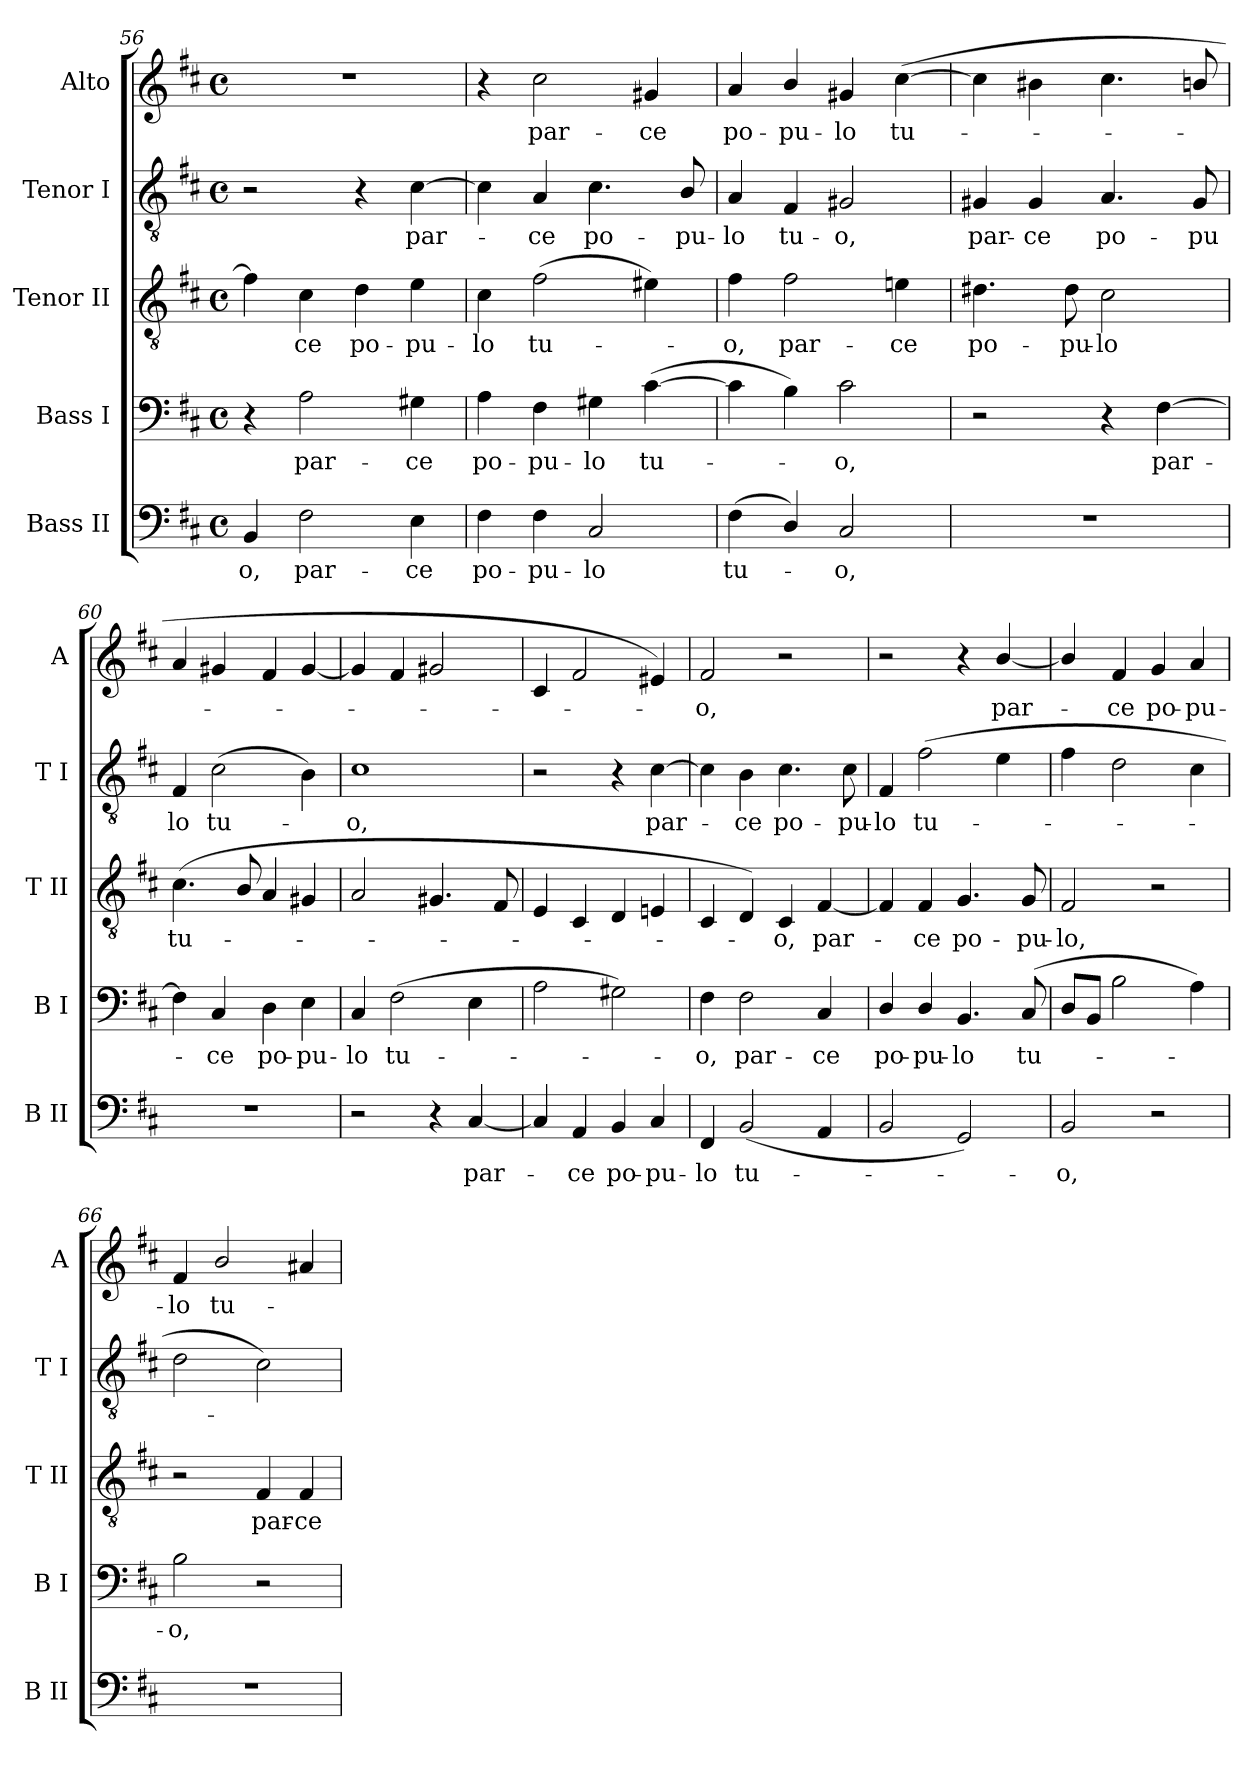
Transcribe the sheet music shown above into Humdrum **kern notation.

**kern	**text	**kern	**text	**kern	**text	**kern	**text	**kern	**text
*part5	*part5	*part4	*part4	*part3	*part3	*part2	*part2	*part1	*part1
*staff5	*staff5	*staff4	*staff4	*staff3	*staff3	*staff2	*staff2	*staff1	*staff1
*I"Bass II	*	*I"Bass I	*	*I"Tenor II	*	*I"Tenor I	*	*I"Alto	*
*I'B II	*	*I'B I	*	*I'T II	*	*I'T I	*	*I'A	*
*clefF4	*	*clefF4	*	*clefGv2	*	*clefGv2	*	*clefG2	*
*k[f#c#]	*	*k[f#c#]	*	*k[f#c#]	*	*k[f#c#]	*	*k[f#c#]	*
*D:	*	*D:	*	*D:	*	*D:	*	*D:	*
*M4/4	*	*M4/4	*	*M4/4	*	*M4/4	*	*M4/4	*
*met(c)	*	*met(c)	*	*met(c)	*	*met(c)	*	*met(c)	*
=56	=56	=56	=56	=56	=56	=56	=56	=56	=56
!	!LO:LY:b	!	!	!	!	!	!	!	!
4BB/	o,	4r	.	4f#\]	.	2r	.	1r	.
!	!LO:LY:b	!	!LO:LY:b	!	!LO:LY:b	!	!	!	!
2F#\	par-	2A\	par-	4c#\	ce	.	.	.	.
!	!	!	!	!	!LO:LY:b	!	!	!	!
.	.	.	.	4d\	po-	4r	.	.	.
!	!LO:LY:b	!	!LO:LY:b	!	!LO:LY:b	!	!LO:LY:b	!	!
4E\	-ce	4G#X\	-ce	4e\	-pu-	[4c#\	par-	.	.
=57	=57	=57	=57	=57	=57	=57	=57	=57	=57
!	!LO:LY:b	!	!LO:LY:b	!	!LO:LY:b	!	!	!	!
4F#\	po-	4A\	po-	4c#\	-lo	4c#\]	.	4r	.
!	!LO:LY:b	!	!LO:LY:b	!	!LO:LY:b	!	!LO:LY:b	!	!LO:LY:b
4F#\	-pu-	4F#\	-pu-	(>2f#\	tu-	4A/	ce	2cc#\	par-
!	!LO:LY:b	!	!LO:LY:b	!	!	!	!LO:LY:b	!	!
2C#/	-lo	4G#X\	-lo	.	.	4.c#\	po-	.	.
!	!	!	!LO:LY:b	!	!	!	!	!	!LO:LY:b
.	.	(>[4c#\	tu-	4e#X\)	.	.	.	4g#X/	-ce
!	!	!	!	!	!	!	!LO:LY:b	!	!
.	.	.	.	.	.	8B/	-pu-	.	.
!!LO:PB:g=z
=58	=58	=58	=58	=58	=58	=58	=58	=58	=58
!	!LO:LY:b	!	!	!	!LO:LY:b	!	!LO:LY:b	!	!LO:LY:b
(<4F#\	tu-	4c#\]	.	4f#\	o,	4A/	-lo	4a/	po-
!	!	!	!	!	!LO:LY:b	!	!LO:LY:b	!	!LO:LY:b
4D/)	.	4B\)	.	2f#\	par-	4F#/	tu-	4b/	-pu-
!	!LO:LY:b	!	!LO:LY:b	!	!	!	!LO:LY:b	!	!LO:LY:b
2C#/	o,	2c#\	o,	.	.	2G#X/	-o,	4g#X/	-lo
!	!	!	!	!	!LO:LY:b	!	!	!	!LO:LY:b
.	.	.	.	4eni\	-ce	.	.	(<[4cc#\	tu-
=59	=59	=59	=59	=59	=59	=59	=59	=59	=59
!	!	!	!	!	!LO:LY:b	!	!LO:LY:b	!	!
1r	.	2r	.	4.d#X\	po-	4G#X/	par-	4cc#\]	.
!	!	!	!	!	!	!	!LO:LY:b	!	!
.	.	.	.	.	.	4G#/	-ce	4b#X\	.
!	!	!	!	!	!LO:LY:b	!	!	!	!
.	.	.	.	8d#\	-pu-	.	.	.	.
!	!	!	!	!	!LO:LY:b	!	!LO:LY:b	!	!
.	.	4r	.	2c#\	-lo	4.A/	po-	4.cc#\	.
!	!	!	!LO:LY:b	!	!	!	!	!	!
.	.	[4F#\	par-	.	.	.	.	.	.
!	!	!	!	!	!	!	!LO:LY:b	!	!
.	.	.	.	.	.	8G#/	-pu	8bn/	.
=60	=60	=60	=60	=60	=60	=60	=60	=60	=60
!	!	!	!	!	!LO:LY:b	!	!LO:LY:b	!	!
1r	.	4F#\]	.	(<4.c#\	tu-	4F#/	lo	4a/	.
!	!	!	!LO:LY:b	!	!	!	!LO:LY:b	!	!
.	.	4C#/	ce	.	.	(>2c#\	tu-	4g#X/	.
.	.	.	.	8B/	.	.	.	.	.
!	!	!	!LO:LY:b	!	!	!	!	!	!
.	.	4D\	po-	4A/	.	.	.	4f#/	.
!	!	!	!LO:LY:b	!	!	!	!	!	!
.	.	4E\	-pu-	4G#X/	.	4B\)	.	[4g#i/	.
=61	=61	=61	=61	=61	=61	=61	=61	=61	=61
!	!	!	!LO:LY:b	!	!	!	!LO:LY:b	!	!
2r	.	4C#/	-lo	2A/	.	1c#	o,	4g#/]	.
!	!	!	!LO:LY:b	!	!	!	!	!	!
.	.	(>2F#\	tu-	.	.	.	.	4f#/	.
4r	.	.	.	4.G#X/	.	.	.	2g#X/	.
!	!LO:LY:b	!	!	!	!	!	!	!	!
[4C#/	par-	4E\	.	.	.	.	.	.	.
.	.	.	.	8F#/	.	.	.	.	.
=62	=62	=62	=62	=62	=62	=62	=62	=62	=62
4C#/]	.	2A\	.	4E/	.	2r	.	4c#/	.
!	!LO:LY:b	!	!	!	!	!	!	!	!
4AA/	ce	.	.	4C#/	.	.	.	2f#/	.
!	!LO:LY:b	!	!	!	!	!	!	!	!
4BB/	po-	2G#X\)	.	4D/	.	4r	.	.	.
!	!LO:LY:b	!	!	!	!	!	!LO:LY:b	!	!
4C#/	-pu-	.	.	4Eni/	.	[4c#\	par-	4e#X/)	.
=63	=63	=63	=63	=63	=63	=63	=63	=63	=63
!	!LO:LY:b	!	!LO:LY:b	!	!	!	!	!	!LO:LY:b
4FF#/	-lo	4F#\	o,	4C#/	.	4c#\]	.	2f#/	o,
!	!LO:LY:b	!	!LO:LY:b	!	!	!	!LO:LY:b	!	!
(<2BB/	tu-	2F#\	par-	4D/)	.	4B\	ce	.	.
!	!	!	!	!	!LO:LY:b	!	!LO:LY:b	!	!
.	.	.	.	4C#/	o,	4.c#\	po-	2r	.
!	!	!	!LO:LY:b	!	!LO:LY:b	!	!	!	!
4AA/	.	4C#/	-ce	[4F#/	par-	.	.	.	.
!	!	!	!	!	!	!	!LO:LY:b	!	!
.	.	.	.	.	.	8c#\	-pu-	.	.
!!LO:LB:g=z
=64	=64	=64	=64	=64	=64	=64	=64	=64	=64
!	!	!	!LO:LY:b	!	!	!	!LO:LY:b	!	!
2BB/	.	4D/	po-	4F#/]	.	4F#/	-lo	2r	.
!	!	!	!LO:LY:b	!	!LO:LY:b	!	!LO:LY:b	!	!
.	.	4D/	-pu-	4F#/	ce	(>2f#\	tu-	.	.
!	!	!	!LO:LY:b	!	!LO:LY:b	!	!	!	!
2GG/)	.	4.BB/	-lo	4.G/	po-	.	.	4r	.
!	!	!	!	!	!	!	!	!	!LO:LY:b
.	.	.	.	.	.	4e\	.	[4b/	par-
!	!	!	!LO:LY:b	!	!LO:LY:b	!	!	!	!
.	.	(<8C#/	tu-	8G/	-pu-	.	.	.	.
=65	=65	=65	=65	=65	=65	=65	=65	=65	=65
!	!LO:LY:b	!	!	!	!LO:LY:b	!	!	!	!
2BB/	o,	8D/L	.	2F#/	-lo,	4f#\	.	4b/]	.
.	.	8BB/J	.	.	.	.	.	.	.
!	!	!	!	!	!	!	!	!	!LO:LY:b
.	.	2B\	.	.	.	2d\	.	4f#/	ce
!	!	!	!	!	!	!	!	!	!LO:LY:b
2r	.	.	.	2r	.	.	.	4g/	po-
!	!	!	!	!	!	!	!	!	!LO:LY:b
.	.	4A\)	.	.	.	4c#\	.	4a/	-pu-
=66	=66	=66	=66	=66	=66	=66	=66	=66	=66
!	!	!	!LO:LY:b	!	!	!	!	!	!LO:LY:b
1r	.	2B\	o,	2r	.	2d\	.	4f#/	-lo
!	!	!	!	!	!	!	!	!	!LO:LY:b
.	.	.	.	.	.	.	.	2b/	tu-
!	!	!	!	!	!LO:LY:b	!	!	!	!
.	.	2r	.	4F#/	par-	2c#\)	.	.	.
!	!	!	!	!	!LO:LY:b	!	!	!	!
.	.	.	.	4F#/	-ce	.	.	4a#X/	.
=	=	=	=	=	=	=	=	=	=
*-	*-	*-	*-	*-	*-	*-	*-	*-	*-
